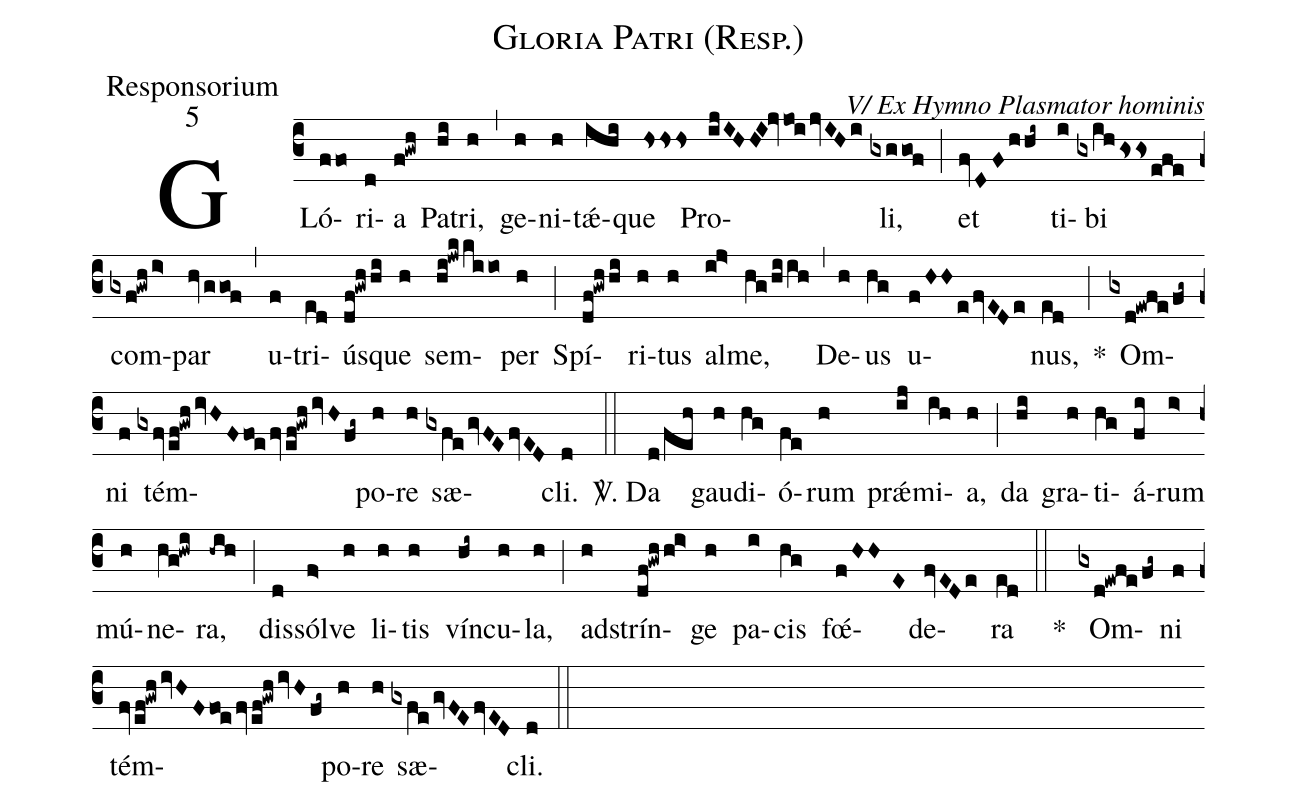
name:Gloria Patri (Resp.);
office-part:Responsorium;
mode:5;
commentary:V/ Ex Hymno Plasmator hominis;
%%
(c3)GLó(ffo)ri(d)a(f!gwh) Pa(hi)tri,(h) (,) ge(h)ni(h)tǽ(ihi)que(hsss) Pro(ijIHHI!jvjoi/jvIHi)li,(gxggof) (;) et(fv/DFhhi~) ti(i)bi(gxihgssefe) com(gxf!gwh/i>)par(hv/ggof) (,) u(f)tri(ed)ús(df!gwhhi)que(h) sem(hi!jwkkiio)per(h) (;) Spí(df!gwhhi)ri(h)tus(h) al(ij>)me,(hg/hiih) (,) De(h)us(hg) u(fHHe/fvEDe)nus,(ed) *(;) Om(gxd!ewfe/fg~)ni(f) tém(gxfv/ef!gwh/ivHFfoe/fv/ef!gwh/ivHfg~)po(h)re(h) sæ(gxfe/gvFEfvED)cli.(d) (::)

<sp>V/</sp>. Da(d/feh) gau(h)di(hg)ó(fe)rum(h) prǽ(ij)mi(ih)a,(h) (;) da(hi) gra(h)ti(hg)á(fi)rum(i>) mú(h)ne(hg!hwi)ra,(-hih) (;) dis(d)sól(f>)ve(h) li(h)tis(h) vín(hi~)cu(h)la,(h) (;) ad(h)strín(df!gwhhi>)ge(h) pa(i)cis(hg) fœ́(fHHE)de(fvEDe)ra(ed) (::)
*() Om(gxd!ewfe/fg~)ni(f) tém(fv/ef!gwh/ivHFfoe/fv/ef!gwh/ivHfg~)po(h)re(h) sæ(gxfe/gvFEfvED)cli.(d) (::)
